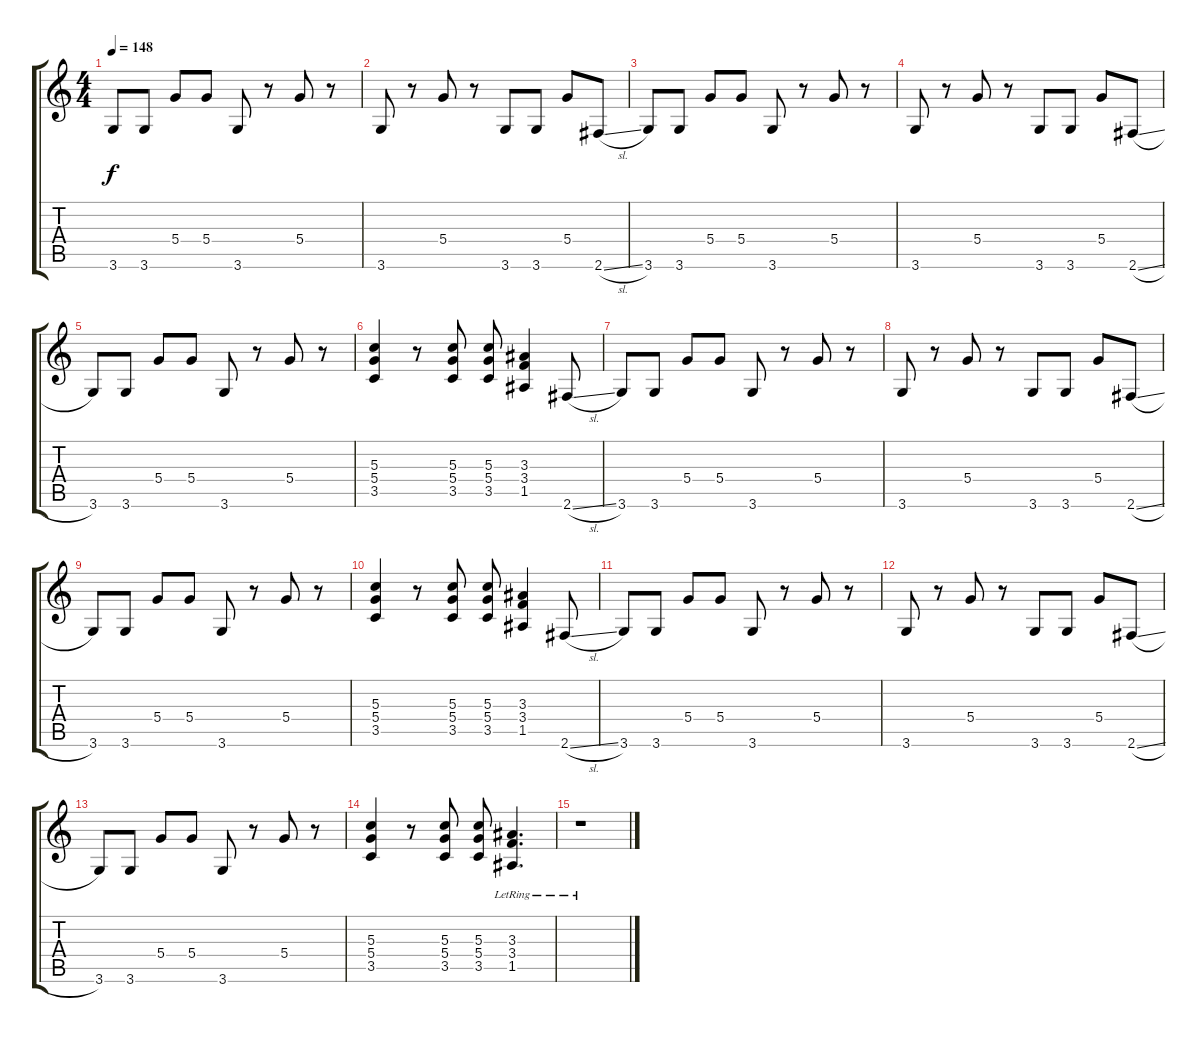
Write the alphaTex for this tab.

\track "" {instrument distortionguitar}
\staff {score tabs}
\tuning (E4 B3 G3 D3 A2 E2) {hide}
\ts (4 4)
\tempo 148
\clef g2
\ks c
3.6.8{dy f} 3.6.8 5.4.8 5.4.8 3.6.8 r.8 5.4.8 r.8 |
3.6.8 r.8 5.4.8 r.8 3.6.8 3.6.8 5.4.8 2.6{sl}.8 |
3.6.8 3.6.8 5.4.8 5.4.8 3.6.8 r.8 5.4.8 r.8 |
3.6.8 r.8 5.4.8 r.8 3.6.8 3.6.8 5.4.8 2.6{sl}.8 |
3.6.8 3.6.8 5.4.8 5.4.8 3.6.8 r.8 5.4.8 r.8 |
(5.3 5.4 3.5).4 r.8 (5.3 5.4 3.5).8 (5.3 5.4 3.5).8 (3.3 3.4 1.5).4 2.6{sl}.8 |
3.6.8 3.6.8 5.4.8 5.4.8 3.6.8 r.8 5.4.8 r.8 |
3.6.8 r.8 5.4.8 r.8 3.6.8 3.6.8 5.4.8 2.6{sl}.8 |
3.6.8 3.6.8 5.4.8 5.4.8 3.6.8 r.8 5.4.8 r.8 |
(5.3 5.4 3.5).4 r.8 (5.3 5.4 3.5).8 (5.3 5.4 3.5).8 (3.3 3.4 1.5).4 2.6{sl}.8 |
3.6.8 3.6.8 5.4.8 5.4.8 3.6.8 r.8 5.4.8 r.8 |
3.6.8 r.8 5.4.8 r.8 3.6.8 3.6.8 5.4.8 2.6{sl}.8 |
3.6.8 3.6.8 5.4.8 5.4.8 3.6.8 r.8 5.4.8 r.8 |
(5.3 5.4 3.5).4 r.8 (5.3 5.4 3.5).8 (5.3 5.4 3.5).8 (3.3{lr} 3.4{lr} 1.5{lr}).4{d} |
r.1
